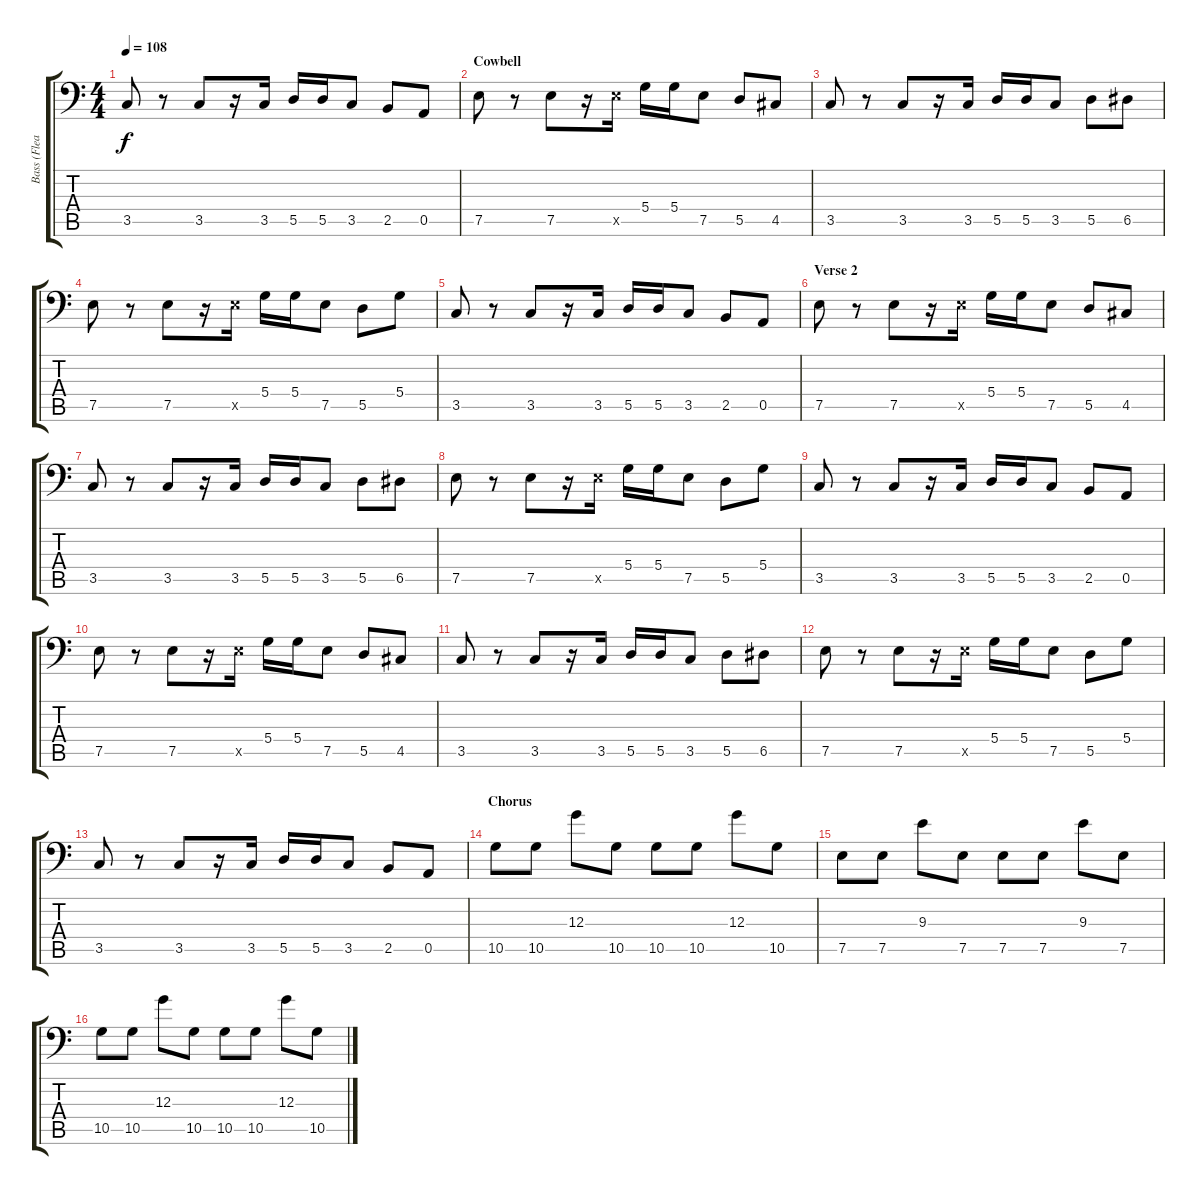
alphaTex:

\track ("Bass (Flea)" "Bass (Flea") {instrument electricbassfinger}
\staff {score tabs}
\tuning (E3 B2 G2 D2 A1 E1) {hide}
\ts (4 4)
\tempo 108
\clef f4
\ks c
3.5.8{dy f} r.8 3.5.8 r.16 3.5.16 5.5.16 5.5.16 3.5.8 2.5.8 0.5.8 |
\section ("" "Cowbell")
7.5.8 r.8 7.5.8 r.16 7.5{x}.16 5.4.16 5.4.16 7.5.8 5.5.8 4.5.8 |
3.5.8 r.8 3.5.8 r.16 3.5.16 5.5.16 5.5.16 3.5.8 5.5.8 6.5.8 |
7.5.8 r.8 7.5.8 r.16 7.5{x}.16 5.4.16 5.4.16 7.5.8 5.5.8 5.4.8 |
3.5.8 r.8 3.5.8 r.16 3.5.16 5.5.16 5.5.16 3.5.8 2.5.8 0.5.8 |
\section ("" "Verse 2")
7.5.8 r.8 7.5.8 r.16 7.5{x}.16 5.4.16 5.4.16 7.5.8 5.5.8 4.5.8 |
3.5.8 r.8 3.5.8 r.16 3.5.16 5.5.16 5.5.16 3.5.8 5.5.8 6.5.8 |
7.5.8 r.8 7.5.8 r.16 7.5{x}.16 5.4.16 5.4.16 7.5.8 5.5.8 5.4.8 |
3.5.8 r.8 3.5.8 r.16 3.5.16 5.5.16 5.5.16 3.5.8 2.5.8 0.5.8 |
7.5.8 r.8 7.5.8 r.16 7.5{x}.16 5.4.16 5.4.16 7.5.8 5.5.8 4.5.8 |
3.5.8 r.8 3.5.8 r.16 3.5.16 5.5.16 5.5.16 3.5.8 5.5.8 6.5.8 |
7.5.8 r.8 7.5.8 r.16 7.5{x}.16 5.4.16 5.4.16 7.5.8 5.5.8 5.4.8 |
3.5.8 r.8 3.5.8 r.16 3.5.16 5.5.16 5.5.16 3.5.8 2.5.8 0.5.8 |
\section ("" "Chorus")
10.5.8 10.5.8 12.3.8 10.5.8 10.5.8 10.5.8 12.3.8 10.5.8 |
7.5.8 7.5.8 9.3.8 7.5.8 7.5.8 7.5.8 9.3.8 7.5.8 |
10.5.8 10.5.8 12.3.8 10.5.8 10.5.8 10.5.8 12.3.8 10.5.8
